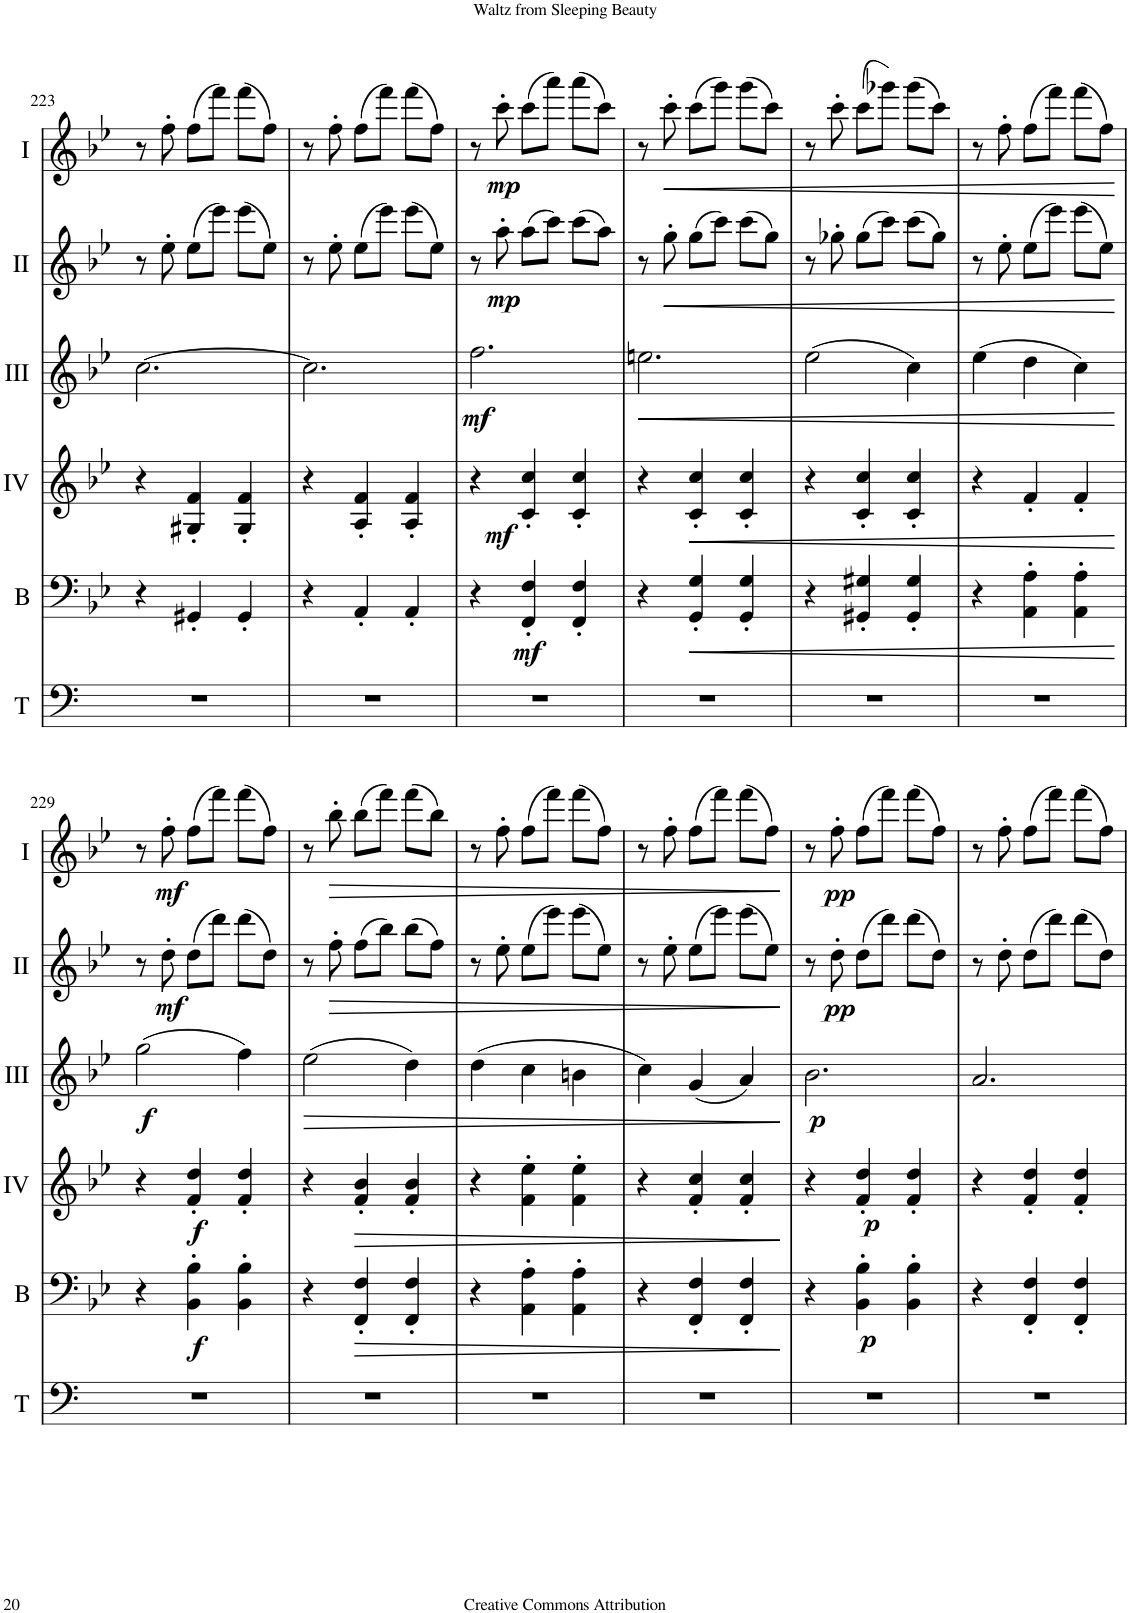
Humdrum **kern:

**kern	**kern	**dynam	**kern	**dynam	**kern	**dynam	**kern	**dynam	**kern	**dynam
*part6	*part5	*part5	*part4	*part4	*part3	*part3	*part2	*part2	*part1	*part1
*staff6	*staff5	*staff5	*staff4	*staff4	*staff3	*staff3	*staff2	*staff2	*staff1	*staff1
*I"Timp.	*I"Basson	*	*I"Acc. 4	*	*I"Acc. 3	*	*I"Acc. 2	*	*I"Acc. 1	*
*I'T	*I'B	*	*	*	*	*	*	*	*	*
!!LO:PB:g=z
*clefF4	*clefF4	*	*clefG2	*	*clefG2	*	*clefG2	*	*clefG2	*
*	*Trd7c12	*	*Trd7c12	*	*Trd7c12	*	*	*	*	*
*k[b-e-]	*k[b-e-]	*	*k[b-e-]	*	*k[b-e-]	*	*k[b-e-]	*	*k[b-e-]	*
*M3/4	*M3/4	*	*M3/4	*	*M3/4	*	*M3/4	*	*M3/4	*
=223	=223	=223	=223	=223	=223	=223	=223	=223	=223	=223
2.r	4r	.	4r	.	[2.cc\	.	8r	.	8r	.
.	.	.	.	.	.	.	8ee-'\	.	8ff'\	.
.	4GG#X'/	.	4G#X/' 4f/'	.	.	.	(8ee-\L	.	(8ff\L	.
.	.	.	.	.	.	.	8eee-\J)	.	8fff\J)	.
.	4GG#'/	.	4G#/' 4f/'	.	.	.	(8eee-\L	.	(8fff\L	.
.	.	.	.	.	.	.	8ee-\J)	.	8ff\J)	.
=224	=224	=224	=224	=224	=224	=224	=224	=224	=224	=224
2.r	4r	.	4r	.	2.cc\]	.	8r	.	8r	.
.	.	.	.	.	.	.	8ee-'\	.	8ff'\	.
.	4AA'/	.	4A/' 4f/'	.	.	.	(8ee-\L	.	(8ff\L	.
.	.	.	.	.	.	.	8eee-\J)	.	8fff\J)	.
.	4AA'/	.	4A/' 4f/'	.	.	.	(8eee-\L	.	(8fff\L	.
.	.	.	.	.	.	.	8ee-\J)	.	8ff\J)	.
=225	=225	=225	=225	=225	=225	=225	=225	=225	=225	=225
!	!	!	!	!	!	!LO:DY:b	!	!	!	!
2.r	4r	.	4r	.	2.ff\	mf	8r	.	8r	.
!	!	!	!	!	!	!	!	!LO:DY:b	!	!LO:DY:b
.	.	.	.	.	.	.	8aa'\	mp	8ccc'\	mp
!	!	!LO:DY:b	!	!LO:DY:b	!	!	!	!	!	!
.	4FF/' 4F/'	mf	4c/' 4cc/'	mf	.	.	(8aa\L	.	(8ccc\L	.
.	.	.	.	.	.	.	8ccc\J)	.	8aaa\J)	.
.	4FF/' 4F/'	.	4c/' 4cc/'	.	.	.	(8ccc\L	.	(8aaa\L	.
.	.	.	.	.	.	.	8aa\J)	.	8ccc\J)	.
=226	=226	=226	=226	=226	=226	=226	=226	=226	=226	=226
!	!	!	!	!	!	!LO:HP:b	!	!	!	!
2.r	4r	.	4r	.	2.een\	<	8r	.	8r	.
!	!	!	!	!	!	!	!	!LO:HP:b	!	!LO:HP:b
.	.	.	.	.	.	.	8gg'\	<	8ccc'\	<
!	!	!LO:HP:b	!	!LO:HP:b	!	!	!	!	!	!
.	4GG/' 4G/'	<	4c/' 4cc/'	<	.	.	(8gg\L	.	(8ccc\L	.
.	.	.	.	.	.	.	8ccc\J)	.	8ggg\J)	.
.	4GG/' 4G/'	.	4c/' 4cc/'	.	.	.	(8ccc\L	.	(8ggg\L	.
.	.	.	.	.	.	.	8gg\J)	.	8ccc\J)	.
=227	=227	=227	=227	=227	=227	=227	=227	=227	=227	=227
2.r	4r	.	4r	.	(2ee-\	.	8r	.	8r	.
.	.	.	.	.	.	.	8gg-X'\	.	8ccc'\	.
.	4GG#X/' 4G#X/'	.	4c/' 4cc/'	.	.	.	(8gg-\L	.	(8ccc\L	.
.	.	.	.	.	.	.	8ccc\J)	.	8ggg-X\J)	.
.	4GG#/' 4G#/'	.	4c/' 4cc/'	.	4cc\)	.	(8ccc\L	.	(8ggg-\L	.
.	.	.	.	.	.	.	8gg-\J)	.	8ccc\J)	.
=228	=228	=228	=228	=228	=228	=228	=228	=228	=228	=228
2.r	4r	.	4r	.	(4ee-\	.	8r	.	8r	.
.	.	.	.	.	.	.	8ee-'\	.	8ff'\	.
.	4AA\' 4A\'	.	4f'/	.	4dd\	.	(8ee-\L	.	(8ff\L	.
.	.	.	.	.	.	.	8eee-\J)	.	8fff\J)	.
.	4AA\' 4A\'	.	4f'/	.	4cc\)	.	(8eee-\L	.	(8fff\L	.
.	.	.	.	.	.	.	8ee-\J)	.	8ff\J)	.
.	.	[	.	[	.	[	.	[	.	[
!!LO:LB:g=z
=229	=229	=229	=229	=229	=229	=229	=229	=229	=229	=229
!	!	!	!	!	!	!LO:DY:b	!	!	!	!
2.r	4r	.	4r	.	(2gg\	f	8r	.	8r	.
!	!	!	!	!	!	!	!	!LO:DY:b	!	!LO:DY:b
.	.	.	.	.	.	.	8dd'\	mf	8ff'\	mf
!	!	!LO:DY:b	!	!LO:DY:b	!	!	!	!	!	!
.	4BB-\' 4B-\'	f	4f/' 4dd/'	f	.	.	(8dd\L	.	(8ff\L	.
.	.	.	.	.	.	.	8ddd\J)	.	8fff\J)	.
.	4BB-\' 4B-\'	.	4f/' 4dd/'	.	4ff\)	.	(8ddd\L	.	(8fff\L	.
.	.	.	.	.	.	.	8dd\J)	.	8ff\J)	.
=230	=230	=230	=230	=230	=230	=230	=230	=230	=230	=230
!	!	!	!	!	!	!LO:HP:b	!	!	!	!
2.r	4r	.	4r	.	(2ee-\	>	8r	.	8r	.
!	!	!	!	!	!	!	!	!LO:HP:b	!	!LO:HP:b
.	.	.	.	.	.	.	8ff'\	>	8bb-'\	>
!	!	!LO:HP:b	!	!LO:HP:b	!	!	!	!	!	!
.	4FF/' 4F/'	>	4f/' 4b-/'	>	.	.	(8ff\L	.	(8bb-\L	.
.	.	.	.	.	.	.	8bb-\J)	.	8fff\J)	.
.	4FF/' 4F/'	.	4f/' 4b-/'	.	4dd\)	.	(8bb-\L	.	(8fff\L	.
.	.	.	.	.	.	.	8ff\J)	.	8bb-\J)	.
=231	=231	=231	=231	=231	=231	=231	=231	=231	=231	=231
2.r	4r	.	4r	.	(4dd\	.	8r	.	8r	.
.	.	.	.	.	.	.	8ee-'\	.	8ff'\	.
.	4AA\' 4A\'	.	4f\' 4ee-\'	.	4cc\	.	(8ee-\L	.	(8ff\L	.
.	.	.	.	.	.	.	8eee-\J)	.	8fff\J)	.
.	4AA\' 4A\'	.	4f\' 4ee-\'	.	4bn\	.	(8eee-\L	.	(8fff\L	.
.	.	.	.	.	.	.	8ee-\J)	.	8ff\J)	.
=232	=232	=232	=232	=232	=232	=232	=232	=232	=232	=232
2.r	4r	.	4r	.	4cc\)	.	8r	.	8r	.
.	.	.	.	.	.	.	8ee-'\	.	8ff'\	.
.	4FF/' 4F/'	.	4f/' 4cc/'	.	(4g/	.	(8ee-\L	.	(8ff\L	.
.	.	.	.	.	.	.	8eee-\J)	.	8fff\J)	.
.	4FF/' 4F/'	.	4f/' 4cc/'	.	4a/)	.	(8eee-\L	.	(8fff\L	.
.	.	.	.	.	.	.	8ee-\J)	.	8ff\J)	.
.	.	]	.	]	.	]	.	]	.	]
=233	=233	=233	=233	=233	=233	=233	=233	=233	=233	=233
!	!	!	!	!	!	!LO:DY:b	!	!	!	!
2.r	4r	.	4r	.	2.b-\	p	8r	.	8r	.
!	!	!	!	!	!	!	!	!LO:DY:b	!	!LO:DY:b
.	.	.	.	.	.	.	8dd'\	pp	8ff'\	pp
!	!	!LO:DY:b	!	!LO:DY:b	!	!	!	!	!	!
.	4BB-\' 4B-\'	p	4f/' 4dd/'	p	.	.	(8dd\L	.	(8ff\L	.
.	.	.	.	.	.	.	8ddd\J)	.	8fff\J)	.
.	4BB-\' 4B-\'	.	4f/' 4dd/'	.	.	.	(8ddd\L	.	(8fff\L	.
.	.	.	.	.	.	.	8dd\J)	.	8ff\J)	.
=234	=234	=234	=234	=234	=234	=234	=234	=234	=234	=234
2.r	4r	.	4r	.	2.a/	.	8r	.	8r	.
.	.	.	.	.	.	.	8dd'\	.	8ff'\	.
.	4FF/' 4F/'	.	4f/' 4dd/'	.	.	.	(8dd\L	.	(8ff\L	.
.	.	.	.	.	.	.	8ddd\J)	.	8fff\J)	.
.	4FF/' 4F/'	.	4f/' 4dd/'	.	.	.	(8ddd\L	.	(8fff\L	.
.	.	.	.	.	.	.	8dd\J)	.	8ff\J)	.
=	=	=	=	=	=	=	=	=	=	=
*-	*-	*-	*-	*-	*-	*-	*-	*-	*-	*-
